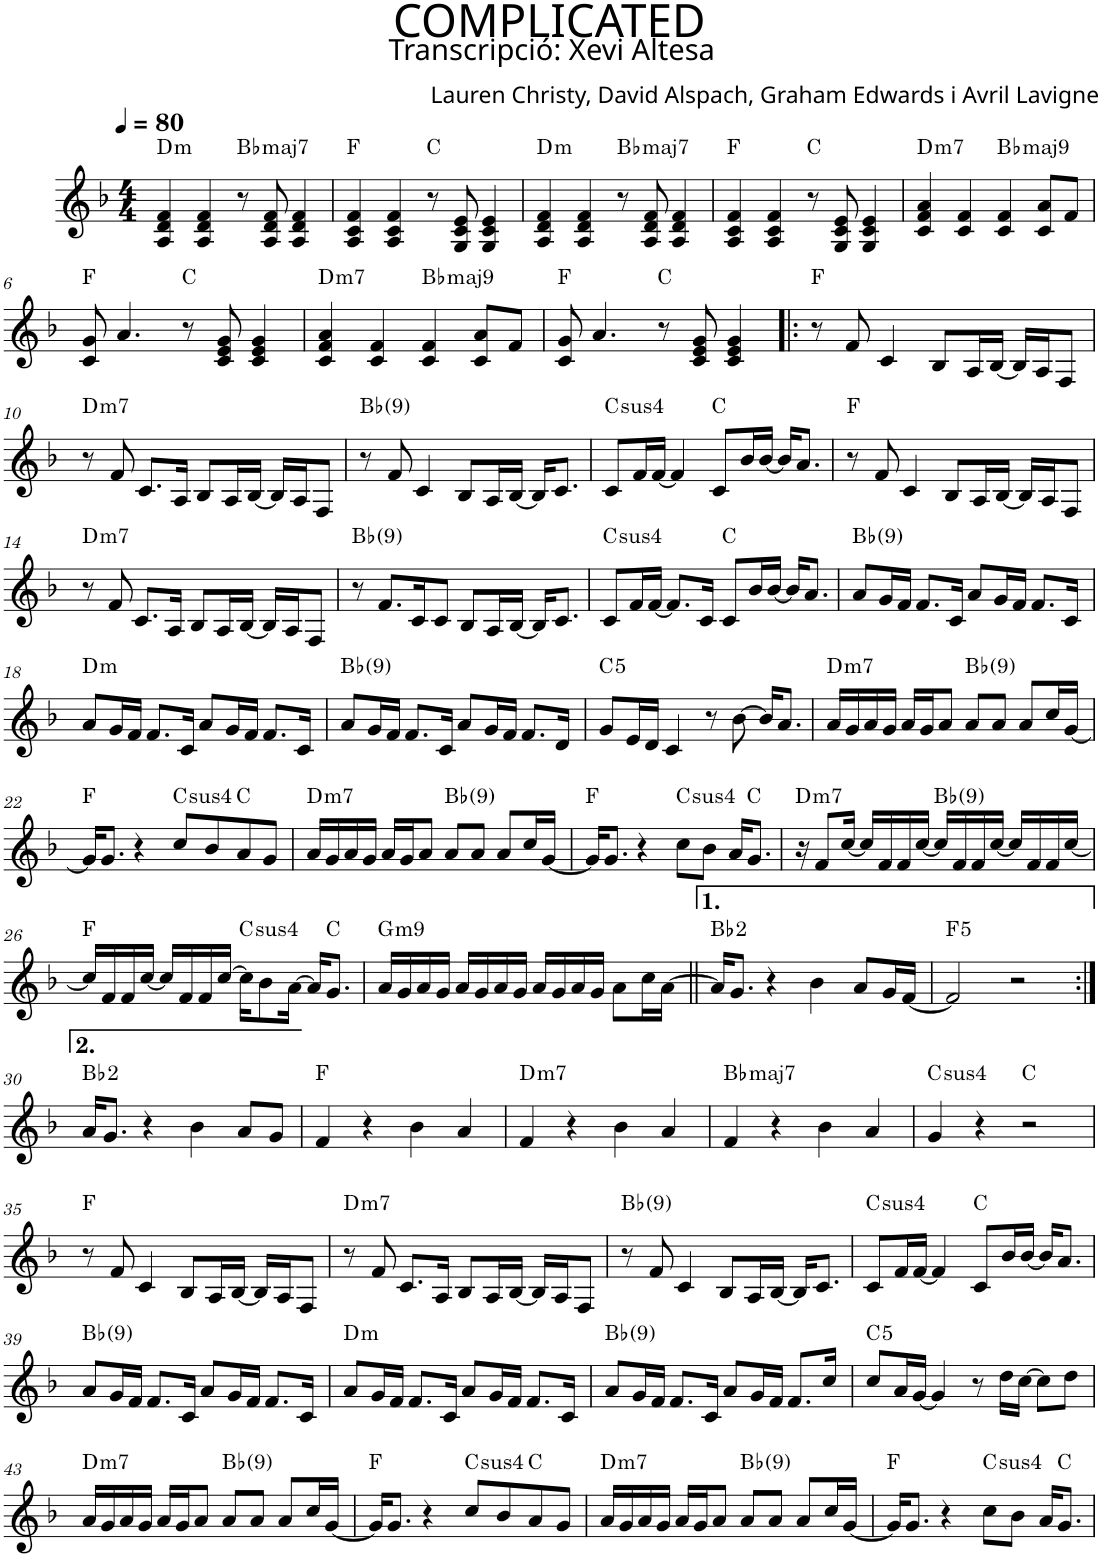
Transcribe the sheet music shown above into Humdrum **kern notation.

**kern	**harte
*part1	*part1
*staff1	*
*I"P1	*
*clefG2	*
*k[b-]	*
*M4/4	*
*MM80	*
=1	=1
!	!LO:H:kt=m
4A/ 4d/ 4f/	D:min
4A/ 4d/ 4f/	.
!	!LO:H:kt=maj7
8r	Bb:maj7
8A/ 8d/ 8f/	.
4A/ 4d/ 4f/	.
=2	=2
4A/ 4c/ 4f/	F:maj
4A/ 4c/ 4f/	.
8r	C:maj
8G/ 8c/ 8e/	.
4G/ 4c/ 4e/	.
=3	=3
!	!LO:H:kt=m
4A/ 4d/ 4f/	D:min
4A/ 4d/ 4f/	.
!	!LO:H:kt=maj7
8r	Bb:maj7
8A/ 8d/ 8f/	.
4A/ 4d/ 4f/	.
=4	=4
4A/ 4c/ 4f/	F:maj
4A/ 4c/ 4f/	.
8r	C:maj
8G/ 8c/ 8e/	.
4G/ 4c/ 4e/	.
=5	=5
!	!LO:H:kt=m7
4c/ 4f/ 4a/	D:min7
4c/ 4f/	.
!	!LO:H:kt=maj9
4c/ 4f/	Bb:maj9
8c/ 8a/L	.
8f/J	.
!!LO:LB:g=z
=6	=6
8c/ 8g/	F:maj
4.a/	.
8r	C:maj
8c/ 8e/ 8g/	.
4c/ 4e/ 4g/	.
=7	=7
!	!LO:H:kt=m7
4c/ 4f/ 4a/	D:min7
4c/ 4f/	.
!	!LO:H:kt=maj9
4c/ 4f/	Bb:maj9
8c/ 8a/L	.
8f/J	.
=8	=8
8c/ 8g/	F:maj
4.a/	.
8r	C:maj
8c/ 8e/ 8g/	.
4c/ 4e/ 4g/	.
=9!|:	=9!|:
8r	F:maj
8f/	.
4c/	.
8B-/L	.
16A/L	.
[16B-/JJ	.
16B-/LL]	.
16A/J	.
8F/J	.
!!LO:LB:g=z
=10	=10
!	!LO:H:kt=m7
8r	D:min7
8f/	.
8.c/L	.
16A/Jk	.
8B-/L	.
16A/L	.
[16B-/JJ	.
16B-/LL]	.
16A/J	.
8F/J	.
=11	=11
8r	Bb:maj(9)
8f/	.
4c/	.
8B-/L	.
16A/L	.
[16B-/JJ	.
16B-/KL]	.
8.c/J	.
=12	=12
!	!LO:H:kt=4
8c/L	C:sus4
16f/L	.
[16f/JJ	.
4f/]	.
8c/L	C:maj
16b-/L	.
[16b-/JJ	.
16b-/KL]	.
8.a/J	.
=13	=13
8r	F:maj
8f/	.
4c/	.
8B-/L	.
16A/L	.
[16B-/JJ	.
16B-/LL]	.
16A/J	.
8F/J	.
!!LO:LB:g=z
=14	=14
!	!LO:H:kt=m7
8r	D:min7
8f/	.
8.c/L	.
16A/Jk	.
8B-/L	.
16A/L	.
[16B-/JJ	.
16B-/LL]	.
16A/J	.
8F/J	.
=15	=15
8r	Bb:maj(9)
8.f/L	.
16c/K	.
8c/J	.
8B-/L	.
16A/L	.
[16B-/JJ	.
16B-/KL]	.
8.c/J	.
=16	=16
!	!LO:H:kt=4
8c/L	C:sus4
16f/L	.
[16f/JJ	.
8.f/L]	.
16c/Jk	.
8c/L	C:maj
16b-/L	.
[16b-/JJ	.
16b-/KL]	.
8.a/J	.
=17	=17
8a/L	Bb:maj(9)
16g/L	.
16f/JJ	.
8.f/L	.
16c/Jk	.
8a/L	.
16g/L	.
16f/JJ	.
8.f/L	.
16c/Jk	.
!!LO:LB:g=z
=18	=18
!	!LO:H:kt=m
8a/L	D:min
16g/L	.
16f/JJ	.
8.f/L	.
16c/Jk	.
8a/L	.
16g/L	.
16f/JJ	.
8.f/L	.
16c/Jk	.
=19	=19
8a/L	Bb:maj(9)
16g/L	.
16f/JJ	.
8.f/L	.
16c/Jk	.
8a/L	.
16g/L	.
16f/JJ	.
8.f/L	.
16d/Jk	.
=20	=20
!	!LO:H:kt=5
8g/L	C:(1,5)
16e/L	.
16d/JJ	.
4c/	.
8r	.
[8b-\	.
16b-/KL]	.
8.a/J	.
=21	=21
!	!LO:H:kt=m7
16a/LL	D:min7
16g/	.
16a/	.
16g/JJ	.
16a/LL	.
16g/J	.
8a/J	.
8a/L	Bb:maj(9)
8a/J	.
8a/L	.
16cc/L	.
[16g/JJ	.
!!LO:LB:g=z
=22	=22
16g/KL]	F:maj
8.g/J	.
4r	.
!	!LO:H:kt=4
8cc/L	C:sus4
8b-/	.
8a/	C:maj
8g/J	.
=23	=23
!	!LO:H:kt=m7
16a/LL	D:min7
16g/	.
16a/	.
16g/JJ	.
16a/LL	.
16g/J	.
8a/J	.
8a/L	Bb:maj(9)
8a/J	.
8a/L	.
16cc/L	.
[16g/JJ	.
=24	=24
16g/KL]	F:maj
8.g/J	.
4r	.
!	!LO:H:kt=4
8cc\L	C:sus4
8b-\J	.
16a/KL	.
8.g/J	C:maj
=25	=25
!	!LO:H:kt=m7
16r	D:min7
8f/L	.
[16cc/Jk	.
16cc/LL]	.
16f/	.
16f/	.
[16cc/JJ	.
16cc/LL]	Bb:maj(9)
16f/	.
16f/	.
[16cc/JJ	.
16cc/LL]	.
16f/	.
16f/	.
[16cc/JJ	.
!!LO:LB:g=z
=26	=26
16cc/LL]	F:maj
16f/	.
16f/	.
[16cc/JJ	.
16cc/LL]	.
16f/	.
16f/	.
[16cc/JJ	.
!	!LO:H:kt=4
16cc\KL]	C:sus4
8b-\	.
[16a\Jk	.
16a/KL]	.
8.g/J	C:maj
=27	=27
!	!LO:H:kt=m9
16a/LL	G:min9
16g/	.
16a/	.
16g/JJ	.
16a/LL	.
16g/	.
16a/	.
16g/JJ	.
16a/LL	.
16g/	.
16a/	.
16g/JJ	.
8a\L	.
16cc\L	.
[16a\JJ	.
=28||	=28||
16a/KL]	Bb:maj(2)
8.g/J	.
4r	.
4b-\	.
8a/L	.
16g/L	.
[16f/JJ	.
=29	=29
!	!LO:H:kt=5
2f/]	F:(1,5)
2r	.
!!LO:LB:g=z
=30:|!	=30:|!
16a/KL	Bb:maj(2)
8.g/J	.
4r	.
4b-\	.
8a/L	.
8g/J	.
=31	=31
4f/	F:maj
4r	.
4b-\	.
4a/	.
=32	=32
!	!LO:H:kt=m7
4f/	D:min7
4r	.
4b-\	.
4a/	.
=33	=33
!	!LO:H:kt=maj7
4f/	Bb:maj7
4r	.
4b-\	.
4a/	.
=34	=34
!	!LO:H:kt=4
4g/	C:sus4
4r	.
2r	C:maj
!!LO:LB:g=z
=35	=35
8r	F:maj
8f/	.
4c/	.
8B-/L	.
16A/L	.
[16B-/JJ	.
16B-/LL]	.
16A/J	.
8F/J	.
=36	=36
!	!LO:H:kt=m7
8r	D:min7
8f/	.
8.c/L	.
16A/Jk	.
8B-/L	.
16A/L	.
[16B-/JJ	.
16B-/LL]	.
16A/J	.
8F/J	.
=37	=37
8r	Bb:maj(9)
8f/	.
4c/	.
8B-/L	.
16A/L	.
[16B-/JJ	.
16B-/KL]	.
8.c/J	.
=38	=38
!	!LO:H:kt=4
8c/L	C:sus4
16f/L	.
[16f/JJ	.
4f/]	.
8c/L	C:maj
16b-/L	.
[16b-/JJ	.
16b-/KL]	.
8.a/J	.
!!LO:LB:g=z
=39	=39
8a/L	Bb:maj(9)
16g/L	.
16f/JJ	.
8.f/L	.
16c/Jk	.
8a/L	.
16g/L	.
16f/JJ	.
8.f/L	.
16c/Jk	.
=40	=40
!	!LO:H:kt=m
8a/L	D:min
16g/L	.
16f/JJ	.
8.f/L	.
16c/Jk	.
8a/L	.
16g/L	.
16f/JJ	.
8.f/L	.
16c/Jk	.
=41	=41
8a/L	Bb:maj(9)
16g/L	.
16f/JJ	.
8.f/L	.
16c/Jk	.
8a/L	.
16g/L	.
16f/JJ	.
8.f/L	.
16cc/Jk	.
=42	=42
!	!LO:H:kt=5
8cc/L	C:(1,5)
16a/L	.
[16g/JJ	.
4g/]	.
8r	.
16dd\LL	.
[16cc\JJ	.
8cc\L]	.
8dd\J	.
!!LO:LB:g=z
=43	=43
!	!LO:H:kt=m7
16a/LL	D:min7
16g/	.
16a/	.
16g/JJ	.
16a/LL	.
16g/J	.
8a/J	.
8a/L	Bb:maj(9)
8a/J	.
8a/L	.
16cc/L	.
[16g/JJ	.
=44	=44
16g/KL]	F:maj
8.g/J	.
4r	.
!	!LO:H:kt=4
8cc/L	C:sus4
8b-/	.
8a/	C:maj
8g/J	.
=45	=45
!	!LO:H:kt=m7
16a/LL	D:min7
16g/	.
16a/	.
16g/JJ	.
16a/LL	.
16g/J	.
8a/J	.
8a/L	Bb:maj(9)
8a/J	.
8a/L	.
16cc/L	.
[16g/JJ	.
=46	=46
16g/KL]	F:maj
8.g/J	.
4r	.
!	!LO:H:kt=4
8cc\L	C:sus4
8b-\J	.
16a/KL	.
8.g/J	C:maj
=	=
*-	*-
